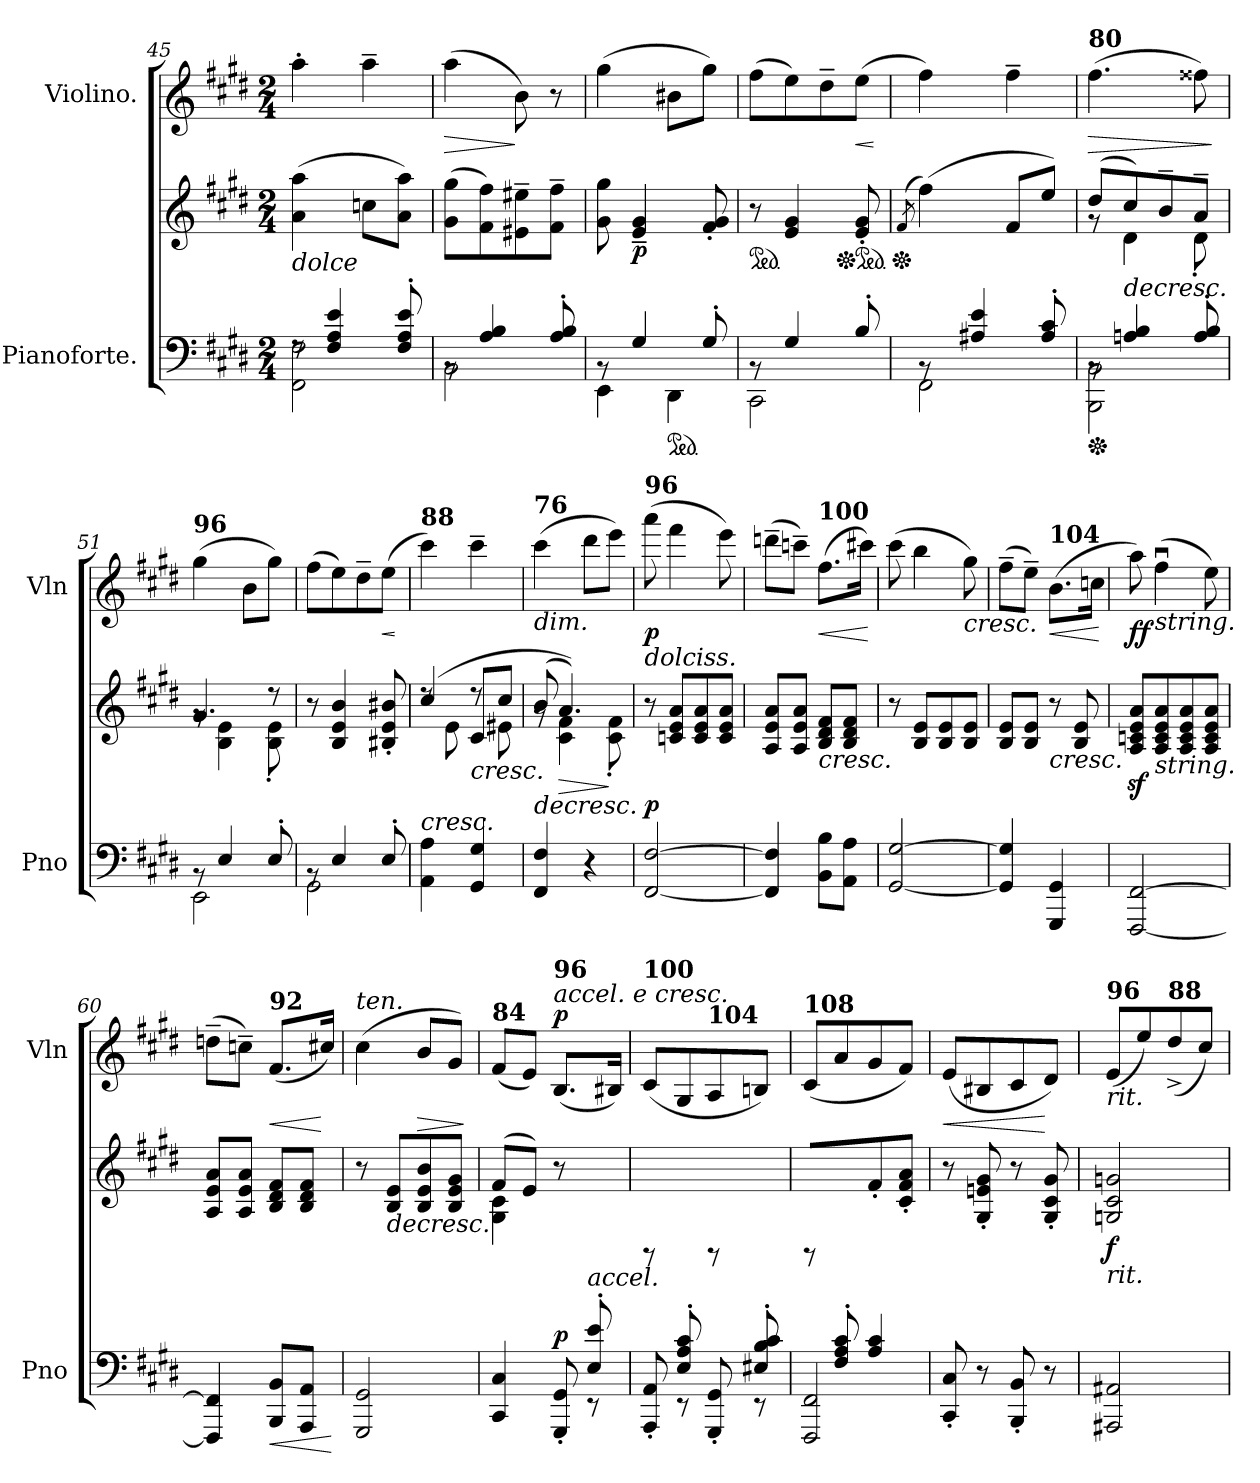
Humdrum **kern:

**kern	**kern	**dynam	**kern	**dynam
*part2	*part2	*part2	*part1	*part1
*staff3	*staff2	*staff2/3	*staff1	*staff1
*I"Pianoforte.	*	*	*I"Violino.	*
*I'Pno	*	*	*I'Vln	*
*clefF4	*clefG2	*	*clefG2	*
*k[f#c#g#d#]	*k[f#c#g#d#]	*	*k[f#c#g#d#]	*
*M2/4	*M2/4	*	*M2/4	*
=45	=45	=45	=45	=45
*^	*	*	*	*
!	!	!LO:TX:b:i:t=dolce	!	!	!
8rF	2FF#\ 2F#\	(4a\ 4aa\	.	4aa'\	.
4F#/ 4A/ 4e/	.	.	.	.	.
.	.	8ccn\L	.	4aa~\	.
8F#/' 8A/' 8e/'	.	8a\ 8aa\J)	.	.	.
=46	=46	=46	=46	=46	=46
!	!	!	!	!	!LO:HP:b
8rBB	2BB\	(8g#\ 8gg#\L	.	(4aa\	>
4A/ 4B/	.	8f#\ 8ff#\)	.	.	.
.	.	8e#X\~ 8ee#X\~	.	8b\)	]
8A/' 8B/'	.	8f#\~ 8ff#\~J	.	8r	.
=47	=47	=47	=47	=47	=47
8rBB	4EE\	8g#\ 8gg#\	.	(4gg#\	.
!	!	!	!LO:DY:b	!	!
4G#/	.	4e/~ 4g#/~	p	.	.
*ped	*	*	*	*	*
.	4DD#\	.	.	8b#X\L	.
8G#'/	.	8f#/' 8g#/'	.	8gg#\J)	.
=48	=48	=48	=48	=48	=48
*	*	*ped	*	*	*
8rBB	2CC#\	8r	.	(8ff#\L	.
4G#/	.	4e/ 4g#/	.	8ee\)	.
.	.	.	.	8dd#~\	.
*	*	*Xped	*	*	*
*	*	*ped	*	*	*
!	!	!	!	!	!LO:HP:b
8B'/	.	8e/' 8g#/'	.	(8ee\J	<
*v	*v	*	*	*	*
.	.	.	.	[
=49	=49	=49	=49	=49
*	*Xped	*	*	*
.	(>8qf#/	.	.	.
*^	*^	*	*	*
8rBB	2FF#\	(4ff#\)	32f#\KKLyy	.	4ff#\)	.
.	.	.	8..ff#\Jyy	.	.	.
4A#X/ 4e/	.	.	.	.	.	.
.	.	8f#/L	4ryy	.	4ff#~\	.
8A#/' 8c#/'	.	8ee/J)	.	.	.	.
!!LO:LB:g=z
=50	=50	=50	=50	=50	=50	=50
*Xped	*	*	*	*	*	*
!	!	!	!	!	!LO:TX:a:B:t=80	!
!	!	!	!	!	!	!LO:HP:b
8rBB	2BBB\ 2BB\	(8dd#/L	8rg	.	(4.ff#\	>
!	!	!	!	!LO:HP:b	!	!
4An/ 4B/	.	8cc#/)	4d#\	>	.	.
.	.	8b~/	.	.	.	.
8A/' 8B/'	.	8a~/J	8d#'\	.	8ff##X\)	.
*v	*v	*	*	*	*	*
*	*v	*v	*	*	*
.	.	.	.	]
!!LO:LB:g=z
=51	=51	=51	=51	=51
*^	*^	*	*	*
!	!	!	!	!	!LO:TX:a:B:t=96	!
8rBB	2EE\	4.g#/	8rg	.	(4gg#\	.
4E/	.	.	4B\ 4e\	.	.	.
.	.	.	.	.	8b\L	.
8E'/	.	8r	8B\' 8e\'	.	8gg#\J)	.
*	*	*v	*v	*	*	*
=52	=52	=52	=52	=52	=52
8rBB	2GG#\	8r	.	(8ff#\L	.
4E/	.	4B/ 4e/ 4b/	.	8ee\)	.
.	.	.	.	8dd#~\	.
!	!	!	!	!	!LO:HP:b
8E'/	.	8B#X/' 8e/' 8b#X/'	.	(8ee\J	<
*v	*v	*	*	*	*
.	.	.	.	[
=53	=53	=53	=53	=53
*	*^	*	*	*
!	!	!	!	!LO:TX:a:B:t=88	!
!LO:TX:a:i:t=cresc.	!	!	!	!	!
4AA\ 4A\	(4cc#/	8rdd	.	4ccc#\)	.
.	.	8e\	.	.	.
!	!	!	!LO:HP:b	!	!
4GG#/ 4G#/	8c#/L	8rdd	<	4ccc#~\	.
.	8cc#/J	8e#X\	.	.	.
*	*v	*v	*	*	*
.	.	]	.	.
=54	=54	=54	=54	=54
!	!	!	!LO:TX:b:i:t=dim.	!
!	!	!	!LO:TX:a:B:t=76	!
!	!	!LO:HP:b	!	!
*	*^	*	*	*
4FF#/ 4F#/	(8b/	8rg	>	(4ccc#\	.
!	!	!	!LO:HP:n=1:b	!	!
.	4.a/))	4c#\ 4f#\	[ >	.	.
4r	.	.	.	8ddd#\L	.
.	.	8c#\' 8f#\'	]	8eee\J)	.
=55	=55	=55	=55	=55	=55
!	!	!	!	!LO:TX:b:i:t=dolciss.	!
!	!	!	!	!LO:TX:a:B:t=96	!
!	!	!	!LO:DY:a=2	!	!LO:DY:b
*	*v	*v	*	*	*
[2FF#/ [2F#/	8r	p	(8aaa\	p
.	8cn/ 8e/ 8a/L	.	4fff#\	.
.	8c/ 8e/ 8a/	.	.	.
.	8c/ 8e/ 8a/J	.	8eee\)	.
=56	=56	=56	=56	=56
4FF#/] 4F#/]	8A/ 8e/ 8a/L	.	(8dddn~\L	.
.	8A/ 8e/ 8a/J	.	8cccn~\J)	.
!	!	!	!LO:TX:a:B:t=100	!
!	!LO:TX:b:i:t=cresc.	!	!	!
!	!	!	!	!LO:HP:b
8BB\ 8B\L	8B/ 8d#/ 8f#/L	.	(8.ff#\L	<
8AA\ 8A\J	8B/ 8d#/ 8f#/J	.	.	.
.	.	.	16ccc#X\Jk)	.
.	.	.	.	[
=57	=57	=57	=57	=57
[2GG#/ [2G#/	8r	.	(8ccc#\	.
.	8B/ 8e/L	.	4bb\	.
.	8B/ 8e/	.	.	.
!	!	!	!LO:TX:b:i:t=cresc.	!
.	8B/ 8e/J	.	8gg#\)	.
=58	=58	=58	=58	=58
4GG#/] 4G#/]	8B/ 8e/L	.	(8ff#~\L	.
.	8B/ 8e/J	.	8ee~\J)	.
!	!	!	!LO:TX:a:B:t=104	!
!	!	!LO:HP:b	!	!LO:HP:b
4GGG#/ 4GG#/	8r	<	(8.b\L	<
.	8B/ 8e/	.	.	.
.	.	.	16ccn\Jk	.
.	.	]	.	[
!!LO:LB:g=z
=59	=59	=59	=59	=59
!	!	!	!	!LO:DY:b
[2FFF#/ [2FF#/	8A/z< 8cn/z< 8e/z< 8a/z<L	.	8aa\)	ff
!	!	!	!LO:TX:b:i:t=string.	!
!	!LO:TX:b:i:t=string.	!	!	!
.	8A/ 8c/ 8e/ 8a/	.	(4ff#u\	.
.	8A/ 8c/ 8e/ 8a/	.	.	.
.	8A/ 8c/ 8e/ 8a/J	.	8ee\)	.
!!LO:PB:g=z
=60	=60	=60	=60	=60
4FFF#/] 4FF#/]	8A/ 8e/ 8a/L	.	(8ddn~\L	.
.	8A/ 8e/ 8a/J	.	8ccn~\J)	.
!	!	!	!LO:TX:a:B:t=92	!
!	!	!LO:HP:b=2	!	!LO:HP:b
8BBB/ 8BB/L	8B/ 8d#/ 8f#/L	<	(8.f#/L	<
8AAA/ 8AA/J	8B/ 8d#/ 8f#/J	.	.	.
.	.	.	16cc#X/Jk)	[
.	.	[	.	.
=61	=61	=61	=61	=61
!	!	!	!LO:TX:a:i:t=ten.	!
2GGG#/ 2GG#/	8r	.	(4cc#\	.
!	!	!LO:HP:b	!	!
.	8B/ 8e/L	>	.	.
!	!	!	!	!LO:HP:b
.	8B/ 8e/ 8b/	.	8b/L	>
.	8B/ 8e/ 8g#/J	.	8g#/J)	.
.	.	.	.	]
=62	=62	=62	=62	=62
*^	*^	*	*	*
!	!	!	!	!	!LO:TX:a:B:t=84	!
4.ryy	4CC#/ 4C#/	(>8f#/L	4G#\ 4c#\	.	(8f#/L	.
.	.	8e/J)	.	[	8e/J)	.
!	!	!	!	!	!LO:TX:a:i:t=accel. e cresc.	!
!	!	!	!	!	!LO:TX:a:B:t=96	!
!	!	!	!	!LO:DY:a=2	!	!LO:DY:a
.	8GGG#/' 8GG#/'	8r	4rgyy	p	(8.B/L	p
!	!	!LO:TX:b:i:t=accel.	!	!	!	!
8E/' 8e/'	8rEE	8ryy	.	.	.	.
.	.	.	.	.	16B#X/Jk)	.
*	*	*v	*v	*	*	*
=63	=63	=63	=63	=63	=63
!	!	!	!	!LO:TX:a:B:t=100	!
8ryy	8AAA/' 8AA/'	8rGG	.	(8c#/L	.
8E/' 8A/' 8c#/'	8rEE	8ryy	.	8G#/	.
!	!	!	!	!LO:TX:a:B:t=104	!
8ryy	8GGG#/' 8GG#/'	8rGG	.	8A/	.
8E#X/' 8B/' 8c#/'	8rEE	8ryy	.	8Bn/J)	.
=64	=64	=64	=64	=64	=64
*	*^	*	*	*	*
!	!	!	!	!	!LO:TX:a:B:t=108	!
8ryy	2FFF#/ 2FF#/	4ryy	8rGG	.	(8c#/L	.
8F#/' 8A/' 8c#/'L	.	.	8ryy	.	8a/	.
4ryy	.	4A/ 4c#/	8f#'/	.	8g#/	.
.	.	.	8c#/' 8f#/' 8a/'J	.	8f#/J)	.
*v	*v	*v	*	*	*	*
.	.	]	.	.
=65	=65	=65	=65	=65
!	!	!	!	!LO:HP:b
8CC#/' 8C#/'	8r	.	(8e/L	<
8r	8G#/' 8en/' 8g#/'	.	8B#X/	.
8BBB/' 8BB/'	8r	.	8c#/	.
8r	8G#/' 8c#/' 8g#/'	.	8d#/J)	[
=66	=66	=66	=66	=66
!	!	!	!LO:TX:b:i:t=rit.	!
!	!	!	!LO:TX:a:B:t=96	!
!	!LO:TX:b:i:t=rit.	!	!	!
!	!	!LO:DY:b	!	!
2AAA#X/ 2AA#X/	2Gn/ 2c#/ 2gn/	f	(8e/L	.
.	.	.	8ee/)	.
!	!	!	!LO:TX:a:B:t=88	!
.	.	.	(8dd#^/	.
.	.	.	8cc#/J)	.
=	=	=	=	=
*-	*-	*-	*-	*-
